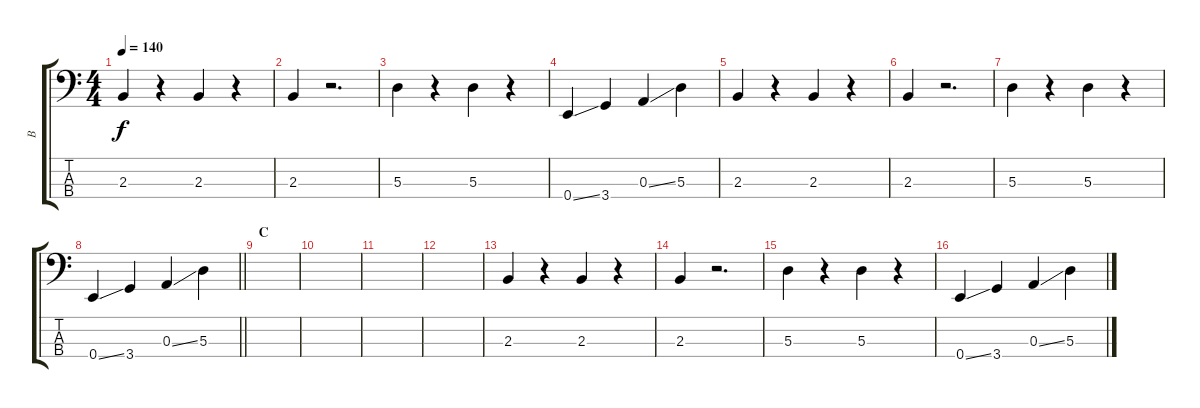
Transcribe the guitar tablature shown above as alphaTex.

\track ("B" "B") {instrument electricbassfinger}
\staff {score tabs}
\tuning (G2 D2 A1 E1) {hide}
\ts (4 4)
\tempo 140
\clef f4
\ks c
2.3.4{dy f} r.4 2.3.4 r.4 |
2.3.4 r.2{d} |
5.3.4 r.4 5.3.4 r.4 |
0.4{ss}.4 3.4.4 0.3{ss}.4 5.3.4 |
2.3.4 r.4 2.3.4 r.4 |
2.3.4 r.2{d} |
5.3.4 r.4 5.3.4 r.4 |
\barLineRight lightlight
0.4{ss}.4 3.4.4 0.3{ss}.4 5.3.4 |
\section ("" "C")
|
|
|
|
2.3.4 r.4 2.3.4 r.4 |
2.3.4 r.2{d} |
5.3.4 r.4 5.3.4 r.4 |
0.4{ss}.4 3.4.4 0.3{ss}.4 5.3.4
